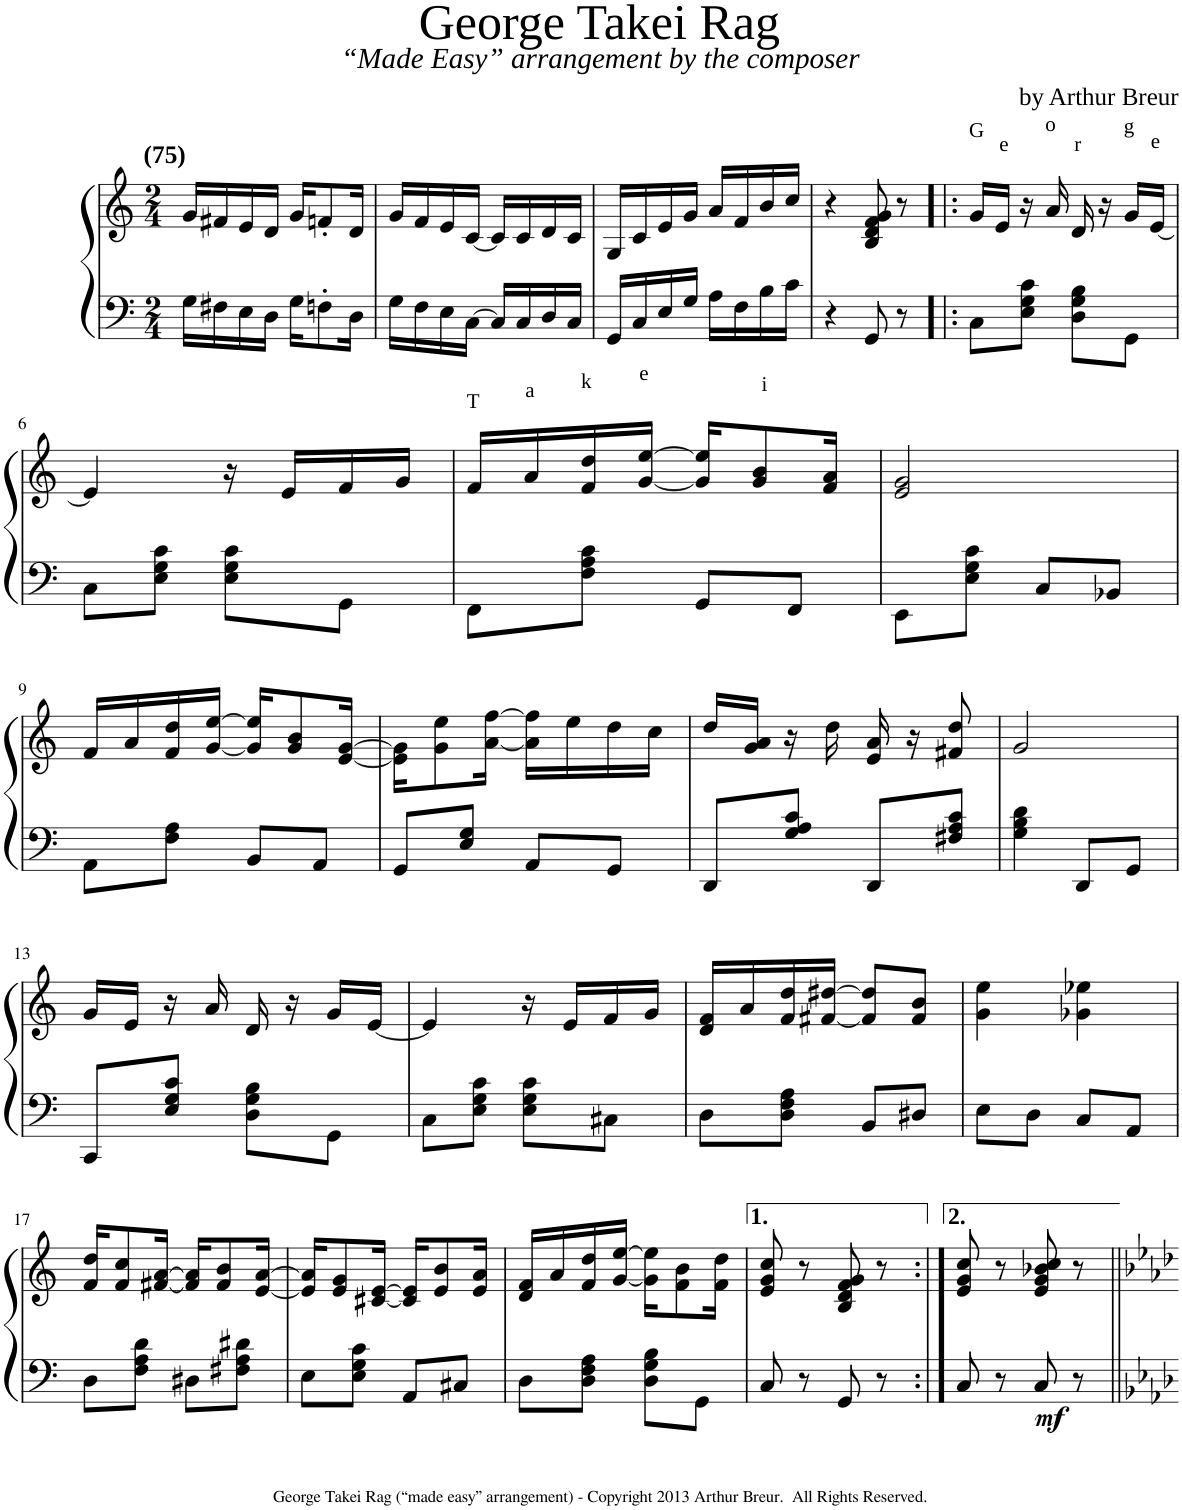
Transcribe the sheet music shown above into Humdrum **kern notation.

**kern	**kern	**dynam
*part1	*part1	*part1
*staff2	*staff1	*staff1/2
*I"Piano	*	*
*I'Pno	*	*
*clefF4	*clefG2	*
*k[]	*k[]	*
*M2/4	*M2/4	*
=1	=1	=1
!	!LO:TX:a:B:t=(75)	!
16G\LL	16g/LL	.
16F#X\	16f#X/	.
16E\	16e/	.
16D\JJ	16d/JJ	.
16G\KL	16g/KL	.
8Fn'\	8fn'/	.
16D\Jk	16d/Jk	.
=2	=2	=2
16G\LL	16g/LL	.
16F\	16f/	.
16E\	16e/	.
[16C\JJ	[16c/JJ	.
16C/LL]	16c/LL]	.
16C/	16c/	.
16D/	16d/	.
16C/JJ	16c/JJ	.
=3	=3	=3
16GG/LL	16G/LL	.
16C/	16c/	.
16E/	16e/	.
16G/JJ	16g/JJ	.
16A\LL	16a/LL	.
16F\	16f/	.
16B\	16b/	.
16c\JJ	16cc/JJ	.
=4	=4	=4
4r	4r	.
8GG/	8B/ 8d/ 8f/ 8g/	.
8r	8r	.
=5!|:	=5!|:	=5!|:
!	!LO:TX:a:t=G	!
8C\L	16g/LL	.
!	!LO:TX:a:t=e	!
.	16e/JJ	.
8E\ 8G\ 8c\J	16r	.
!	!LO:TX:a:t=o	!
.	16a/	.
!	!LO:TX:a:t=r	!
8D\ 8G\ 8B\L	16d/	.
.	16r	.
!	!LO:TX:a:t=g	!
8GG\J	16g/LL	.
!	!LO:TX:a:t=e	!
.	[16e/JJ	.
!!LO:LB:g=z
=6	=6	=6
8C\L	4e/]	.
8E\ 8G\ 8c\J	.	.
8E\ 8G\ 8c\L	16r	.
.	16e/LL	.
8GG\J	16f/	.
.	16g/JJ	.
=7	=7	=7
!	!LO:TX:a:t=T	!
8FF\L	16f/LL	.
!	!LO:TX:a:t=a	!
.	16a/	.
!	!LO:TX:a:t=k	!
8F\ 8A\ 8c\J	16f/ 16dd/	.
!	!LO:TX:a:t=e	!
.	[16g/ [16ee/JJ	.
8GG/L	16g/] 16ee/]KL	.
!	!LO:TX:a:t=i	!
.	8g/ 8b/	.
8FF/J	.	.
.	16f/ 16a/Jk	.
=8	=8	=8
8EE\L	2e/ 2g/	.
8E\ 8G\ 8c\J	.	.
8C/L	.	.
8BB-X/J	.	.
!!LO:LB:g=z
=9	=9	=9
8AA\L	16f/LL	.
.	16a/	.
8F\ 8A\J	16f/ 16dd/	.
.	[16g/ [16ee/JJ	.
8BB/L	16g/] 16ee/]KL	.
.	8g/ 8b/	.
8AA/J	.	.
.	[16e/ [16g/Jk	.
=10	=10	=10
8GG/L	16e\] 16g\]KL	.
.	8g\ 8ee\	.
8E/ 8G/J	.	.
.	[16a\ [16ff\Jk	.
8AA/L	16a\] 16ff\]LL	.
.	16ee\	.
8GG/J	16dd\	.
.	16cc\JJ	.
=11	=11	=11
8DD/L	16dd/LL	.
.	16g/ 16a/JJ	.
8G/ 8A/ 8c/J	16r	.
.	16dd\	.
8DD/L	16e/ 16a/	.
.	16r	.
8F#X/ 8A/ 8c/J	8f#X/ 8dd/	.
=12	=12	=12
4G\ 4B\ 4d\	2g/	.
8DD/L	.	.
8GG/J	.	.
!!LO:LB:g=z
=13	=13	=13
8CC/L	16g/LL	.
.	16e/JJ	.
8E/ 8G/ 8c/J	16r	.
.	16a/	.
8D\ 8G\ 8B\L	16d/	.
.	16r	.
8GG\J	16g/LL	.
.	[16e/JJ	.
=14	=14	=14
8C\L	4e/]	.
8E\ 8G\ 8c\J	.	.
8E\ 8G\ 8c\L	16r	.
.	16e/LL	.
8C#X\J	16f/	.
.	16g/JJ	.
=15	=15	=15
8D\L	16d/ 16f/LL	.
.	16a/	.
8D\ 8F\ 8A\J	16f/ 16dd/	.
.	[16f#X/ [16dd#X/JJ	.
8BB/L	8f#/] 8dd#/]L	.
8D#X/J	8f#/ 8b/J	.
=16	=16	=16
8E\L	4g\ 4ee\	.
8D\J	.	.
8C/L	4g-X\ 4ee-X\	.
8AA/J	.	.
!!LO:LB:g=z
=17	=17	=17
8D\L	16f/ 16dd/KL	.
.	8f/ 8cc/	.
8F\ 8A\ 8d\J	.	.
.	[16f#X/ [16a/Jk	.
8D#X\L	16f#/] 16a/]KL	.
.	8f#/ 8b/	.
8F#X\ 8A\ 8d#X\J	.	.
.	[16e/ [16a/Jk	.
=18	=18	=18
8E\L	16e/] 16a/]KL	.
.	8e/ 8g/	.
8E\ 8G\ 8c\J	.	.
.	[16c#X/ [16e/Jk	.
8AA/L	16c#/] 16e/]KL	.
.	8e/ 8b/	.
8C#X/J	.	.
.	16e/ 16a/Jk	.
=19	=19	=19
8D\L	16d/ 16f/LL	.
.	16a/	.
8D\ 8F\ 8A\J	16f/ 16dd/	.
.	[16g/ [16ee/JJ	.
8D\ 8G\ 8B\L	16g\] 16ee\]KL	.
.	8f\ 8b\	.
8GG\J	.	.
.	16f\ 16dd\Jk	.
=20	=20	=20
8C/	8e/ 8g/ 8cc/	.
8r	8r	.
8GG/	8B/ 8d/ 8f/ 8g/	.
8r	8r	.
=21:|!	=21:|!	=21:|!
8C/	8e/ 8g/ 8cc/	.
8r	8r	.
!	!	!LO:DY:b=2
8C/	8e/ 8g/ 8b-X/ 8cc/	mf
8r	8r	.
=||	=||	=||
*-	*-	*-
